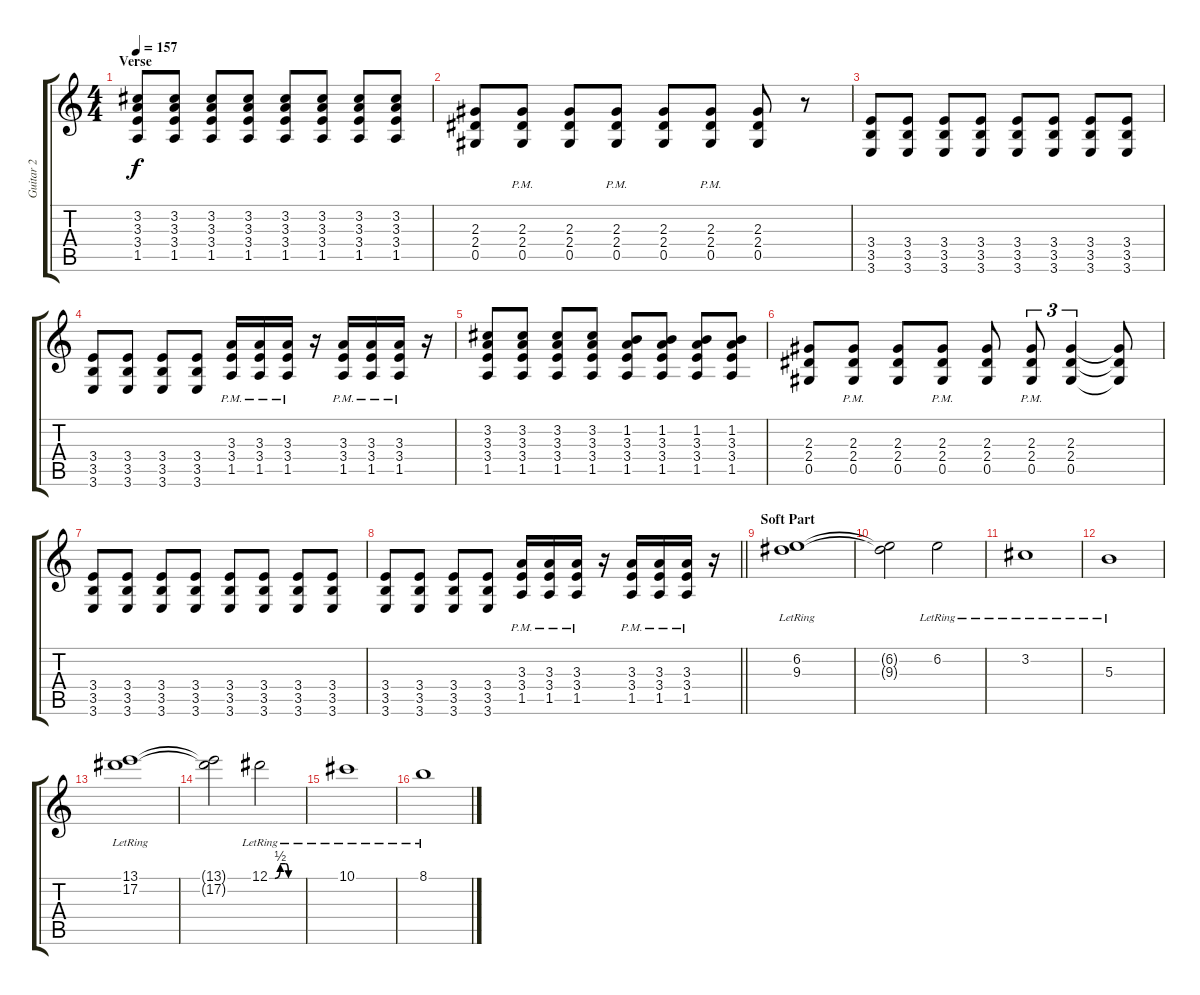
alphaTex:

\track ("Guitar 2" "Guitar 2") {instrument distortionguitar}
\staff {score tabs}
\tuning (Eb4 Bb3 Gb3 Db3 Ab2 Db2) {hide}
\ts (4 4)
\section ("" "Verse")
\tempo 157
\clef g2
\ks c
(3.2 3.3 3.4 1.5).8{dy f} (3.2 3.3 3.4 1.5).8 (3.2 3.3 3.4 1.5).8 (3.2 3.3 3.4 1.5).8 (3.2 3.3 3.4 1.5).8 (3.2 3.3 3.4 1.5).8 (3.2 3.3 3.4 1.5).8 (3.2 3.3 3.4 1.5).8 |
(2.3 2.4 0.5).8 (2.3{pm} 2.4{pm} 0.5{pm}).8 (2.3 2.4 0.5).8 (2.3{pm} 2.4{pm} 0.5{pm}).8 (2.3 2.4 0.5).8 (2.3{pm} 2.4{pm} 0.5{pm}).8 (2.3 2.4 0.5).8 r.8 |
(3.4 3.5 3.6).8 (3.4 3.5 3.6).8 (3.4 3.5 3.6).8 (3.4 3.5 3.6).8 (3.4 3.5 3.6).8 (3.4 3.5 3.6).8 (3.4 3.5 3.6).8 (3.4 3.5 3.6).8 |
(3.4 3.5 3.6).8 (3.4 3.5 3.6).8 (3.4 3.5 3.6).8 (3.4 3.5 3.6).8 (3.3{pm} 3.4{pm} 1.5{pm}).16 (3.3{pm} 3.4{pm} 1.5{pm}).16 (3.3{pm} 3.4{pm} 1.5{pm}).16 r.16 (3.3{pm} 3.4{pm} 1.5{pm}).16 (3.3{pm} 3.4{pm} 1.5{pm}).16 (3.3{pm} 3.4{pm} 1.5{pm}).16 r.16 |
(3.2 3.3 3.4 1.5).8 (3.2 3.3 3.4 1.5).8 (3.2 3.3 3.4 1.5).8 (3.2 3.3 3.4 1.5).8 (1.2 3.3 3.4 1.5).8 (1.2 3.3 3.4 1.5).8 (1.2 3.3 3.4 1.5).8 (1.2 3.3 3.4 1.5).8 |
(2.3 2.4 0.5).8 (2.3{pm} 2.4{pm} 0.5{pm}).8 (2.3 2.4 0.5).8 (2.3{pm} 2.4{pm} 0.5{pm}).8 (2.3 2.4 0.5).8 (2.3{pm} 2.4{pm} 0.5{pm}).8{tu (3 2)} (2.3 2.4 0.5).4{tu (3 2)} (2.3{t} 2.4{t} 0.5{t}).8 |
(3.4 3.5 3.6).8 (3.4 3.5 3.6).8 (3.4 3.5 3.6).8 (3.4 3.5 3.6).8 (3.4 3.5 3.6).8 (3.4 3.5 3.6).8 (3.4 3.5 3.6).8 (3.4 3.5 3.6).8 |
\barLineRight lightlight
(3.4 3.5 3.6).8 (3.4 3.5 3.6).8 (3.4 3.5 3.6).8 (3.4 3.5 3.6).8 (3.3{pm} 3.4{pm} 1.5{pm}).16 (3.3{pm} 3.4{pm} 1.5{pm}).16 (3.3{pm} 3.4{pm} 1.5{pm}).16 r.16 (3.3{pm} 3.4{pm} 1.5{pm}).16 (3.3{pm} 3.4{pm} 1.5{pm}).16 (3.3{pm} 3.4{pm} 1.5{pm}).16 r.16 |
\section ("" "Soft Part")
(6.2{lr} 9.3{lr}).1 |
(6.2{t} 9.3{t}).2 6.2{lr}.2 |
3.2{lr}.1 |
5.3{lr}.1 |
(13.1{lr} 17.2{lr}).1 |
(13.1{t} 17.2{t}).2 12.1{be (custom 0 0 10 0 20 2 30 2 35 0 60 0) lr}.2 |
10.1{lr}.1 |
8.1{lr}.1
